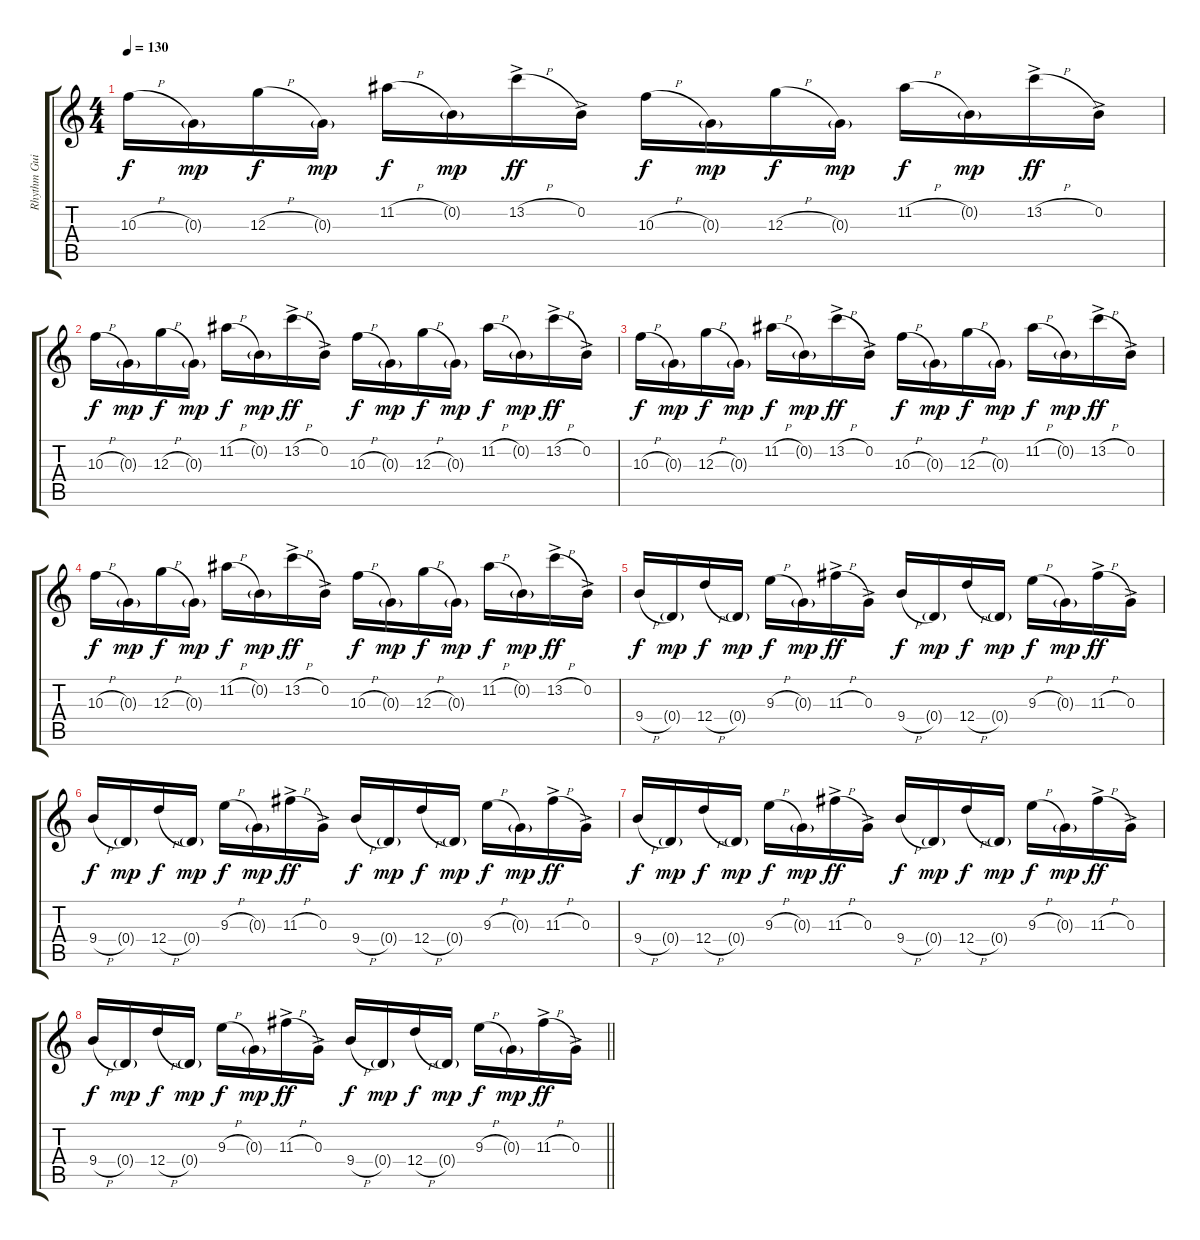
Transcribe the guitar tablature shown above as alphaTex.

\track ("Rhythm Guitar 1" "Rhythm Gui") {instrument overdrivenguitar}
\staff {score tabs}
\tuning (E4 B3 G3 D3 A2 E2) {hide}
\ts (4 4)
\tempo 130
\clef g2
\ks c
10.3{h}.16{dy f} 0.3{g}.16{dy mp} 12.3{h}.16{dy f} 0.3{g}.16{dy mp} 11.2{h}.16{dy f} 0.2{g}.16{dy mp} 13.2{h ac}.16{dy ff} 0.2{ac}.16 10.3{h}.16{dy f} 0.3{g}.16{dy mp} 12.3{h}.16{dy f} 0.3{g}.16{dy mp} 11.2{h}.16{dy f} 0.2{g}.16{dy mp} 13.2{h ac}.16{dy ff} 0.2{ac}.16 |
10.3{h}.16{dy f} 0.3{g}.16{dy mp} 12.3{h}.16{dy f} 0.3{g}.16{dy mp} 11.2{h}.16{dy f} 0.2{g}.16{dy mp} 13.2{h ac}.16{dy ff} 0.2{ac}.16 10.3{h}.16{dy f} 0.3{g}.16{dy mp} 12.3{h}.16{dy f} 0.3{g}.16{dy mp} 11.2{h}.16{dy f} 0.2{g}.16{dy mp} 13.2{h ac}.16{dy ff} 0.2{ac}.16 |
10.3{h}.16{dy f} 0.3{g}.16{dy mp} 12.3{h}.16{dy f} 0.3{g}.16{dy mp} 11.2{h}.16{dy f} 0.2{g}.16{dy mp} 13.2{h ac}.16{dy ff} 0.2{ac}.16 10.3{h}.16{dy f} 0.3{g}.16{dy mp} 12.3{h}.16{dy f} 0.3{g}.16{dy mp} 11.2{h}.16{dy f} 0.2{g}.16{dy mp} 13.2{h ac}.16{dy ff} 0.2{ac}.16 |
10.3{h}.16{dy f} 0.3{g}.16{dy mp} 12.3{h}.16{dy f} 0.3{g}.16{dy mp} 11.2{h}.16{dy f} 0.2{g}.16{dy mp} 13.2{h ac}.16{dy ff} 0.2{ac}.16 10.3{h}.16{dy f} 0.3{g}.16{dy mp} 12.3{h}.16{dy f} 0.3{g}.16{dy mp} 11.2{h}.16{dy f} 0.2{g}.16{dy mp} 13.2{h ac}.16{dy ff} 0.2{ac}.16 |
9.4{h}.16{dy f} 0.4{g}.16{dy mp} 12.4{h}.16{dy f} 0.4{g}.16{dy mp} 9.3{h}.16{dy f} 0.3{g}.16{dy mp} 11.3{h ac}.16{dy ff} 0.3{ac}.16 9.4{h}.16{dy f} 0.4{g}.16{dy mp} 12.4{h}.16{dy f} 0.4{g}.16{dy mp} 9.3{h}.16{dy f} 0.3{g}.16{dy mp} 11.3{h ac}.16{dy ff} 0.3{ac}.16 |
9.4{h}.16{dy f} 0.4{g}.16{dy mp} 12.4{h}.16{dy f} 0.4{g}.16{dy mp} 9.3{h}.16{dy f} 0.3{g}.16{dy mp} 11.3{h ac}.16{dy ff} 0.3{ac}.16 9.4{h}.16{dy f} 0.4{g}.16{dy mp} 12.4{h}.16{dy f} 0.4{g}.16{dy mp} 9.3{h}.16{dy f} 0.3{g}.16{dy mp} 11.3{h ac}.16{dy ff} 0.3{ac}.16 |
9.4{h}.16{dy f} 0.4{g}.16{dy mp} 12.4{h}.16{dy f} 0.4{g}.16{dy mp} 9.3{h}.16{dy f} 0.3{g}.16{dy mp} 11.3{h ac}.16{dy ff} 0.3{ac}.16 9.4{h}.16{dy f} 0.4{g}.16{dy mp} 12.4{h}.16{dy f} 0.4{g}.16{dy mp} 9.3{h}.16{dy f} 0.3{g}.16{dy mp} 11.3{h ac}.16{dy ff} 0.3{ac}.16 |
\barLineRight lightlight
9.4{h}.16{dy f} 0.4{g}.16{dy mp} 12.4{h}.16{dy f} 0.4{g}.16{dy mp} 9.3{h}.16{dy f} 0.3{g}.16{dy mp} 11.3{h ac}.16{dy ff} 0.3{ac}.16 9.4{h}.16{dy f} 0.4{g}.16{dy mp} 12.4{h}.16{dy f} 0.4{g}.16{dy mp} 9.3{h}.16{dy f} 0.3{g}.16{dy mp} 11.3{h ac}.16{dy ff} 0.3{ac}.16
